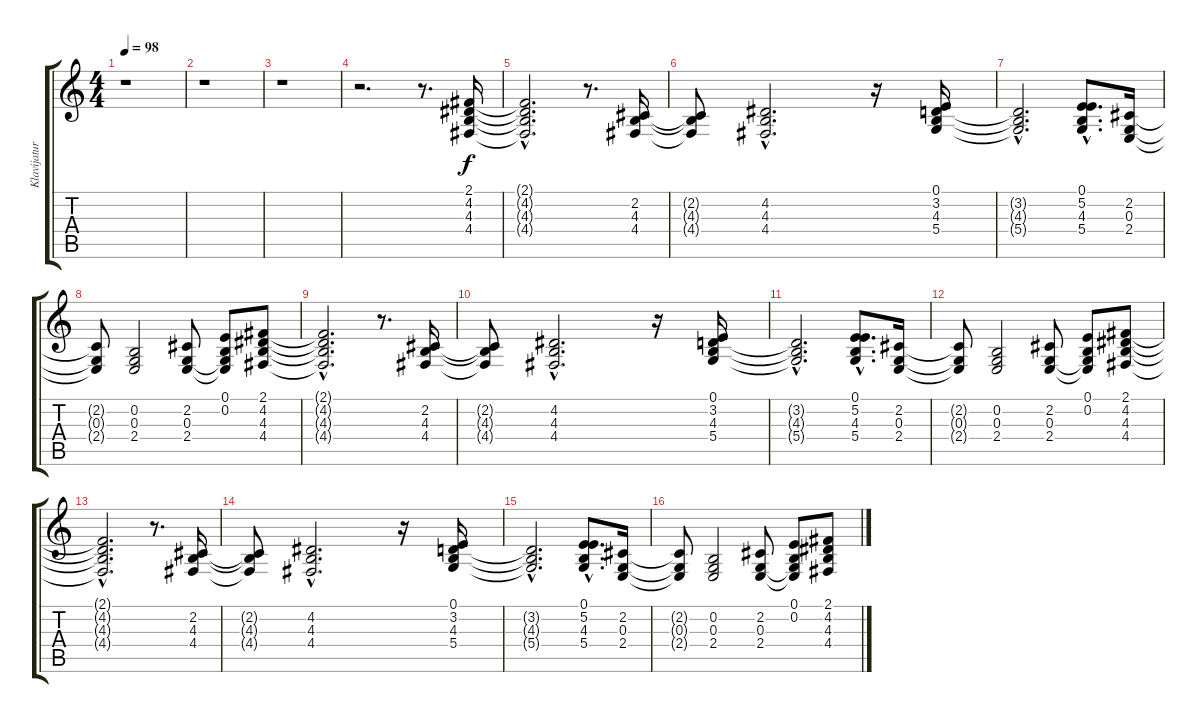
\track ("Klavijature" "Klavijatur") {instrument pad2warm}
\staff {score tabs}
\tuning (E4 B3 G3 D3 A2 E2) {hide}
\ts (4 4)
\tempo 98
\clef g2
\ks c
r.1{dy f instrument pad2warm} |
r.1 |
r.1 |
r.2{d} r.8{d} (2.1 4.2 4.3 4.4).16 |
(2.1{hac t} 4.2{hac t} 4.3{hac t} 4.4{hac t}).2{d} r.8{d} (2.2 4.3 4.4).16 |
(2.2{t} 4.3{t} 4.4{t}).8 (4.2{hac} 4.3{hac} 4.4{hac}).2{d} r.16 (0.1 3.2 4.3 5.4).16 |
(3.2{hac t} 4.3{hac t} 5.4{hac t}).2{d} (0.1{hac} 5.2{hac} 4.3{hac} 5.4{hac}).8{d} (2.2 0.3 2.4).16 |
(2.2{t} 0.3{t} 2.4{t}).8 (0.2 0.3 2.4).2 (2.2 0.3 2.4).8 (0.1 0.2 0.3{t} 2.4{t}).8 (2.1 4.2 4.3 4.4).8 |
(2.1{hac t} 4.2{hac t} 4.3{hac t} 4.4{hac t}).2{d} r.8{d} (2.2 4.3 4.4).16 |
(2.2{t} 4.3{t} 4.4{t}).8 (4.2{hac} 4.3{hac} 4.4{hac}).2{d} r.16 (0.1 3.2 4.3 5.4).16 |
(3.2{hac t} 4.3{hac t} 5.4{hac t}).2{d} (0.1{hac} 5.2{hac} 4.3{hac} 5.4{hac}).8{d} (2.2 0.3 2.4).16 |
(2.2{t} 0.3{t} 2.4{t}).8 (0.2 0.3 2.4).2 (2.2 0.3 2.4).8 (0.1 0.2 0.3{t} 2.4{t}).8 (2.1 4.2 4.3 4.4).8 |
(2.1{hac t} 4.2{hac t} 4.3{hac t} 4.4{hac t}).2{d} r.8{d} (2.2 4.3 4.4).16 |
(2.2{t} 4.3{t} 4.4{t}).8 (4.2{hac} 4.3{hac} 4.4{hac}).2{d} r.16 (0.1 3.2 4.3 5.4).16 |
(3.2{hac t} 4.3{hac t} 5.4{hac t}).2{d} (0.1{hac} 5.2{hac} 4.3{hac} 5.4{hac}).8{d} (2.2 0.3 2.4).16 |
(2.2{t} 0.3{t} 2.4{t}).8 (0.2 0.3 2.4).2 (2.2 0.3 2.4).8 (0.1 0.2 0.3{t} 2.4{t}).8 (2.1 4.2 4.3 4.4).8
